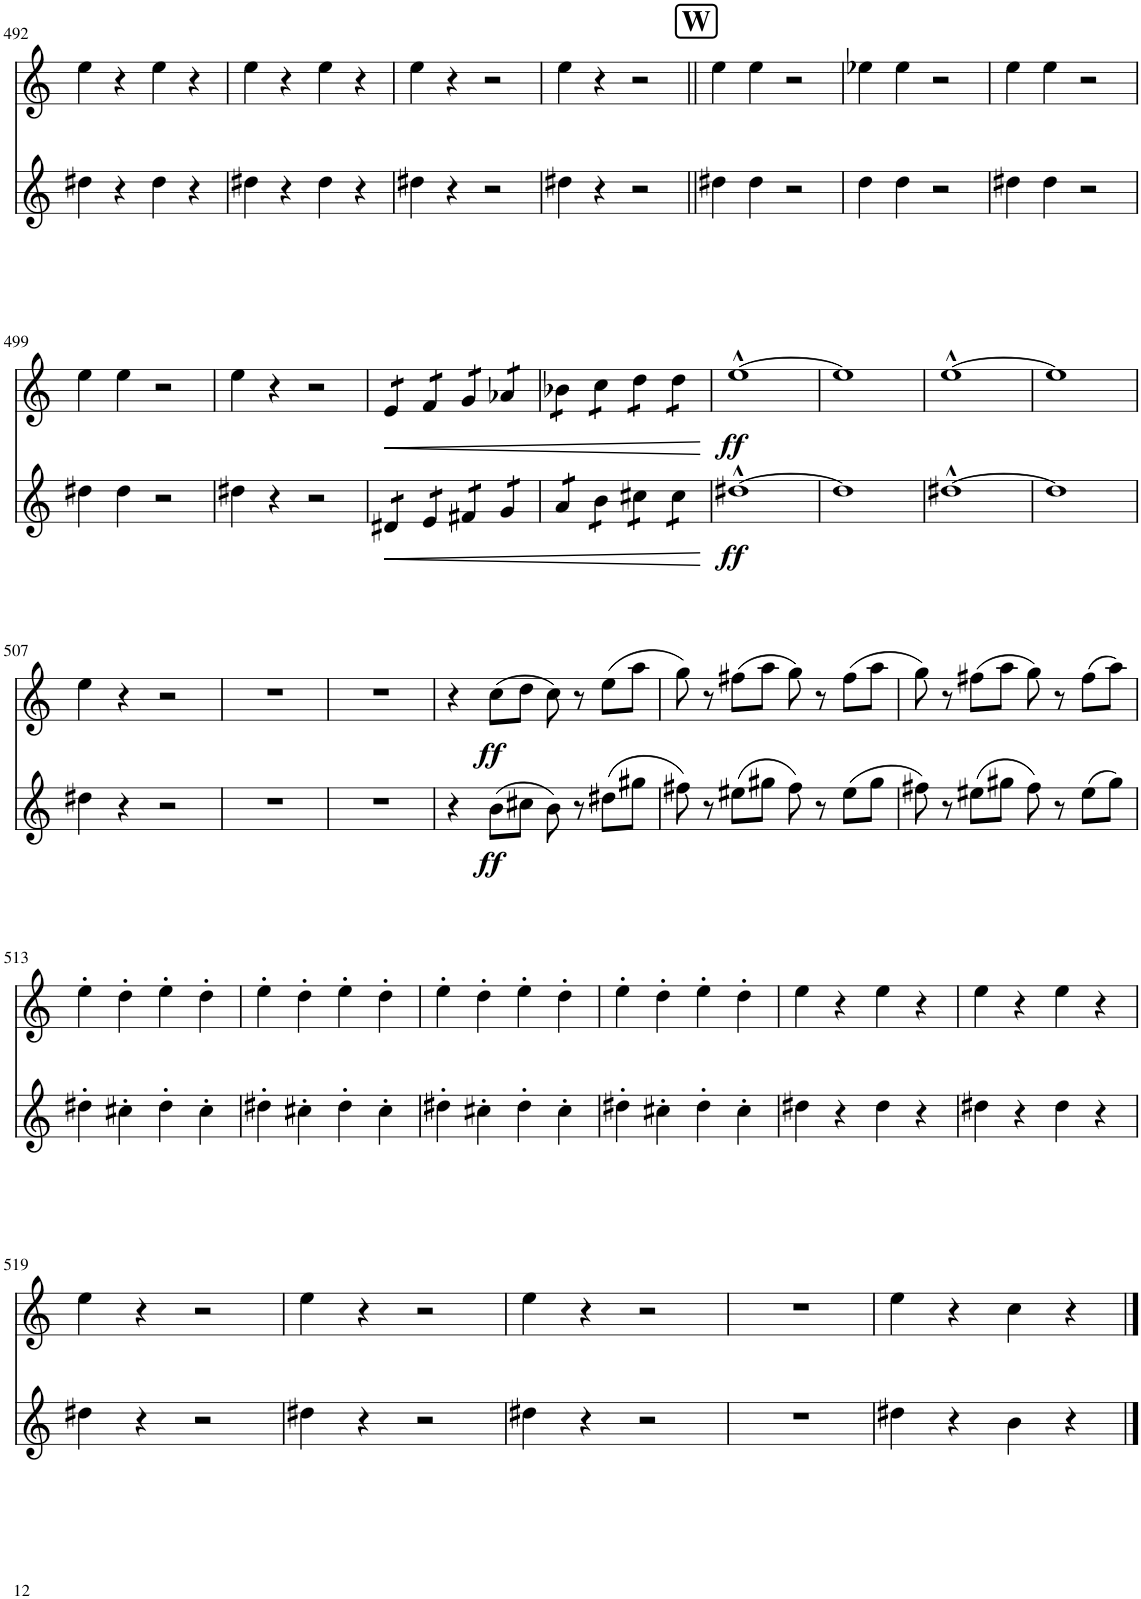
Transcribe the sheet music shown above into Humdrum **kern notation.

**kern	**dynam	**kern	**dynam
*part2	*part2	*part1	*part1
*staff2	*staff2	*staff1	*staff1
*I"Bb Cl II	*	*I"A Cl II	*
*I'Cl	*	*I'Cl	*
!!LO:PB:g=z
*clefG2	*	*clefG2	*
*Trd1c2	*	*Trd2c3	*
*k[]	*	*k[]	*
*M4/4	*	*M4/4	*
*met(c)	*	*met(c)	*
=492	=492	=492	=492
4dd#X\	.	4ee\	.
4r	.	4r	.
4dd#\	.	4ee\	.
4r	.	4r	.
=493	=493	=493	=493
4dd#X\	.	4ee\	.
4r	.	4r	.
4dd#\	.	4ee\	.
4r	.	4r	.
=494	=494	=494	=494
4dd#X\	.	4ee\	.
4r	.	4r	.
2r	.	2r	.
=495	=495	=495	=495
4dd#X\	.	4ee\	.
4r	.	4r	.
2r	.	2r	.
=496	=496	=496	=496
4dd#X\	.	4ee\	.
4dd#\	.	4ee\	.
2r	.	2r	.
=497	=497	=497	=497
4dd\	.	4ee-X\	.
4dd\	.	4ee-\	.
2r	.	2r	.
=498	=498	=498	=498
4dd#X\	.	4ee\	.
4dd#\	.	4ee\	.
2r	.	2r	.
!!LO:LB:g=z
=499	=499	=499	=499
4dd#X\	.	4ee\	.
4dd#\	.	4ee\	.
2r	.	2r	.
=500	=500	=500	=500
4dd#X\	.	4ee\	.
4r	.	4r	.
2r	.	2r	.
=501	=501	=501	=501
!	!LO:HP:b	!	!LO:HP:b
*tremolo	*	*	*
*	*	*tremolo	*
8d#X/L	<	8e/L	<
8d#X/J	.	8e/J	.
8e/L	.	8f/L	.
8e/J	.	8f/J	.
8f#X/L	.	8g/L	.
8f#X/J	.	8g/J	.
8g/L	.	8a-X/L	.
8g/J	.	8a-X/J	.
=502	=502	=502	=502
8a/L	.	8b-X\L	.
8a/J	.	8b-X\J	.
8b\L	.	8cc\L	.
8b\J	.	8cc\J	.
8cc#X\L	.	8dd\L	.
8cc#X\J	.	8dd\J	.
8cc#\L	.	8dd\L	.
8cc#\J	.	8dd\J	.
*	*	*Xtremolo	*
*Xtremolo	*	*	*
.	[	.	[
=503	=503	=503	=503
!	!LO:DY:b	!	!LO:DY:b
[1dd#X^^	ff	[1ee^^	ff
=504	=504	=504	=504
1dd#]	.	1ee]	.
=505	=505	=505	=505
[1dd#X^^	.	[1ee^^	.
=506	=506	=506	=506
1dd#]	.	1ee]	.
!!LO:LB:g=z
=507	=507	=507	=507
4dd#X\	.	4ee\	.
4r	.	4r	.
2r	.	2r	.
=508	=508	=508	=508
1r	.	1r	.
=509	=509	=509	=509
1r	.	1r	.
=510	=510	=510	=510
4r	.	4r	.
!	!LO:DY:b	!	!LO:DY:b
(8b\L	ff	(8cc\L	ff
8cc#X\J	.	8dd\J	.
8b\)	.	8cc\)	.
8r	.	8r	.
(8dd#X\L	.	(8ee\L	.
8gg#X\J	.	8aa\J	.
=511	=511	=511	=511
8ff#X\)	.	8gg\)	.
8r	.	8r	.
(8ee#X\L	.	(8ff#X\L	.
8gg#X\J	.	8aa\J	.
8ff#\)	.	8gg\)	.
8r	.	8r	.
(8ee#\L	.	(8ff#\L	.
8gg#\J	.	8aa\J	.
=512	=512	=512	=512
8ff#X\)	.	8gg\)	.
8r	.	8r	.
(8ee#X\L	.	(8ff#X\L	.
8gg#X\J	.	8aa\J	.
8ff#\)	.	8gg\)	.
8r	.	8r	.
(8ee#\L	.	(8ff#\L	.
8gg#\J)	.	8aa\J)	.
!!LO:LB:g=z
=513	=513	=513	=513
4dd#X'\	.	4ee'\	.
4cc#X'\	.	4dd'\	.
4dd#'\	.	4ee'\	.
4cc#'\	.	4dd'\	.
=514	=514	=514	=514
4dd#X'\	.	4ee'\	.
4cc#X'\	.	4dd'\	.
4dd#'\	.	4ee'\	.
4cc#'\	.	4dd'\	.
=515	=515	=515	=515
4dd#X'\	.	4ee'\	.
4cc#X'\	.	4dd'\	.
4dd#'\	.	4ee'\	.
4cc#'\	.	4dd'\	.
=516	=516	=516	=516
4dd#X'\	.	4ee'\	.
4cc#X'\	.	4dd'\	.
4dd#'\	.	4ee'\	.
4cc#'\	.	4dd'\	.
=517	=517	=517	=517
4dd#X\	.	4ee\	.
4r	.	4r	.
4dd#\	.	4ee\	.
4r	.	4r	.
=518	=518	=518	=518
4dd#X\	.	4ee\	.
4r	.	4r	.
4dd#\	.	4ee\	.
4r	.	4r	.
!!LO:LB:g=z
=519	=519	=519	=519
4dd#X\	.	4ee\	.
4r	.	4r	.
2r	.	2r	.
=520	=520	=520	=520
4dd#X\	.	4ee\	.
4r	.	4r	.
2r	.	2r	.
=521	=521	=521	=521
4dd#X\	.	4ee\	.
4r	.	4r	.
2r	.	2r	.
=522	=522	=522	=522
1r	.	1r	.
=523	=523	=523	=523
4dd#X\	.	4ee\	.
4r	.	4r	.
4b\	.	4cc\	.
4r	.	4r	.
==	==	==	==
*-	*-	*-	*-
